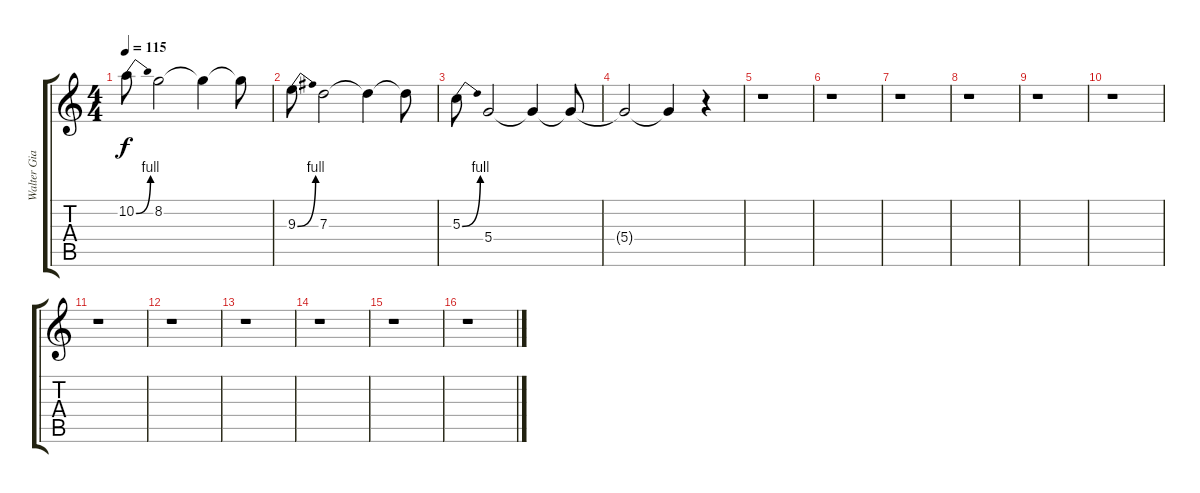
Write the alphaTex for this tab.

\track ("Walter Giardino-2" "Walter Gia") {instrument overdrivenguitar}
\staff {score tabs}
\tuning (E4 B3 G3 D3 A2 E2) {hide}
\ts (4 4)
\tempo 115
\clef g2
\ks c
10.2{be (bend 0 0 60 4)}.8{dy f instrument overdrivenguitar} 8.2.2 8.2{t}.4 8.2{t}.8 |
9.3{be (bend 0 0 60 4)}.8 7.3.2 7.3{t}.4 7.3{t}.8 |
5.3{be (bend 0 0 60 4)}.8 5.4.2 5.4{t}.4 5.4{t}.8 |
5.4{t}.2 5.4{t}.4 r.4 |
r.1 |
r.1 |
r.1 |
r.1 |
r.1 |
r.1 |
r.1 |
r.1 |
r.1 |
r.1 |
r.1 |
r.1
